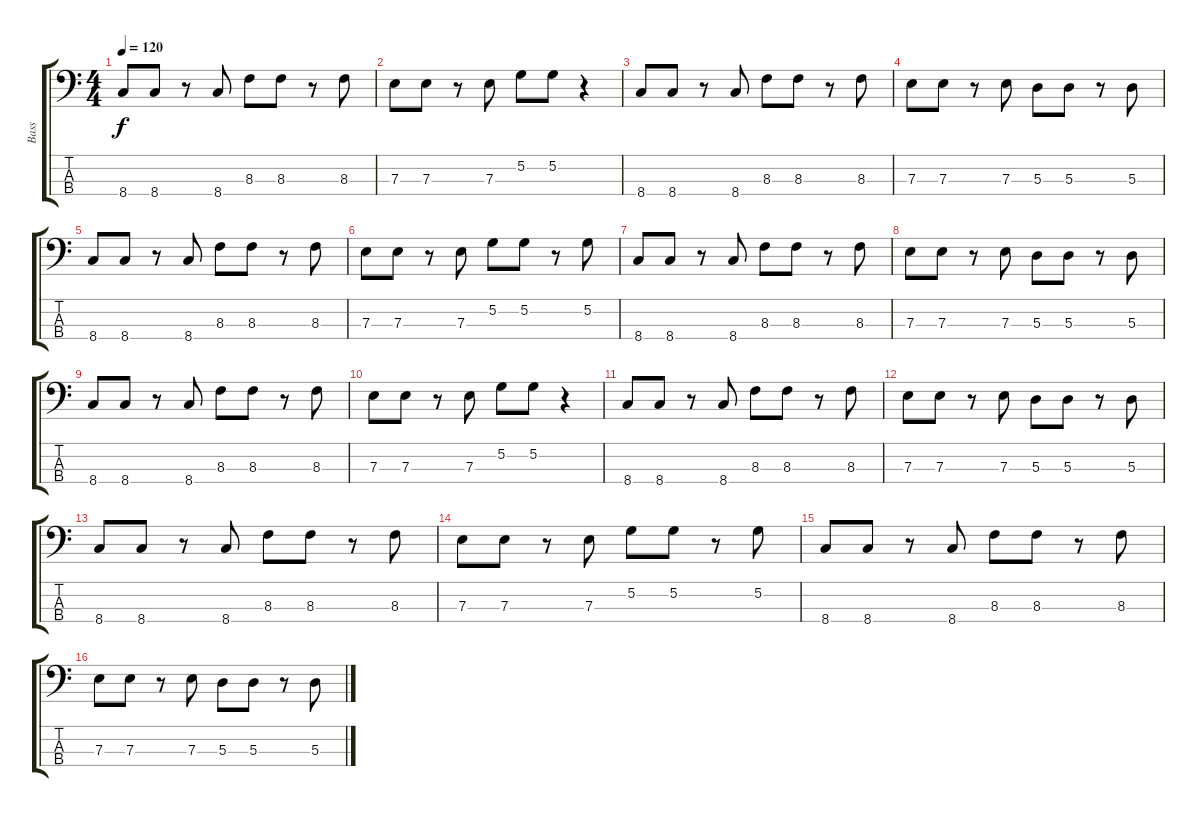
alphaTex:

\track ("Bass" "Bass") {instrument fretlessbass}
\staff {score tabs}
\tuning (G2 D2 A1 E1) {hide}
\ts (4 4)
\tempo 120
\clef f4
\ks c
8.4.8{dy f} 8.4.8 r.8 8.4.8 8.3.8 8.3.8 r.8 8.3.8 |
7.3.8 7.3.8 r.8 7.3.8 5.2.8 5.2.8 r.4 |
8.4.8{volume 13} 8.4.8 r.8 8.4.8 8.3.8 8.3.8 r.8 8.3.8 |
7.3.8 7.3.8 r.8 7.3.8 5.3.8 5.3.8 r.8 5.3.8 |
8.4.8 8.4.8 r.8 8.4.8 8.3.8 8.3.8 r.8 8.3.8 |
7.3.8 7.3.8 r.8 7.3.8 5.2.8 5.2.8 r.8 5.2.8 |
8.4.8 8.4.8 r.8 8.4.8 8.3.8 8.3.8 r.8 8.3.8 |
7.3.8 7.3.8 r.8 7.3.8 5.3.8 5.3.8 r.8 5.3.8 |
8.4.8 8.4.8 r.8 8.4.8 8.3.8 8.3.8 r.8 8.3.8 |
7.3.8 7.3.8 r.8 7.3.8 5.2.8 5.2.8 r.4 |
8.4.8 8.4.8 r.8 8.4.8 8.3.8 8.3.8 r.8 8.3.8 |
7.3.8 7.3.8 r.8 7.3.8 5.3.8 5.3.8 r.8 5.3.8 |
8.4.8 8.4.8 r.8 8.4.8 8.3.8 8.3.8 r.8 8.3.8 |
7.3.8 7.3.8 r.8 7.3.8 5.2.8 5.2.8 r.8 5.2.8 |
8.4.8 8.4.8 r.8 8.4.8 8.3.8 8.3.8 r.8 8.3.8 |
7.3.8 7.3.8 r.8 7.3.8 5.3.8 5.3.8 r.8 5.3.8
